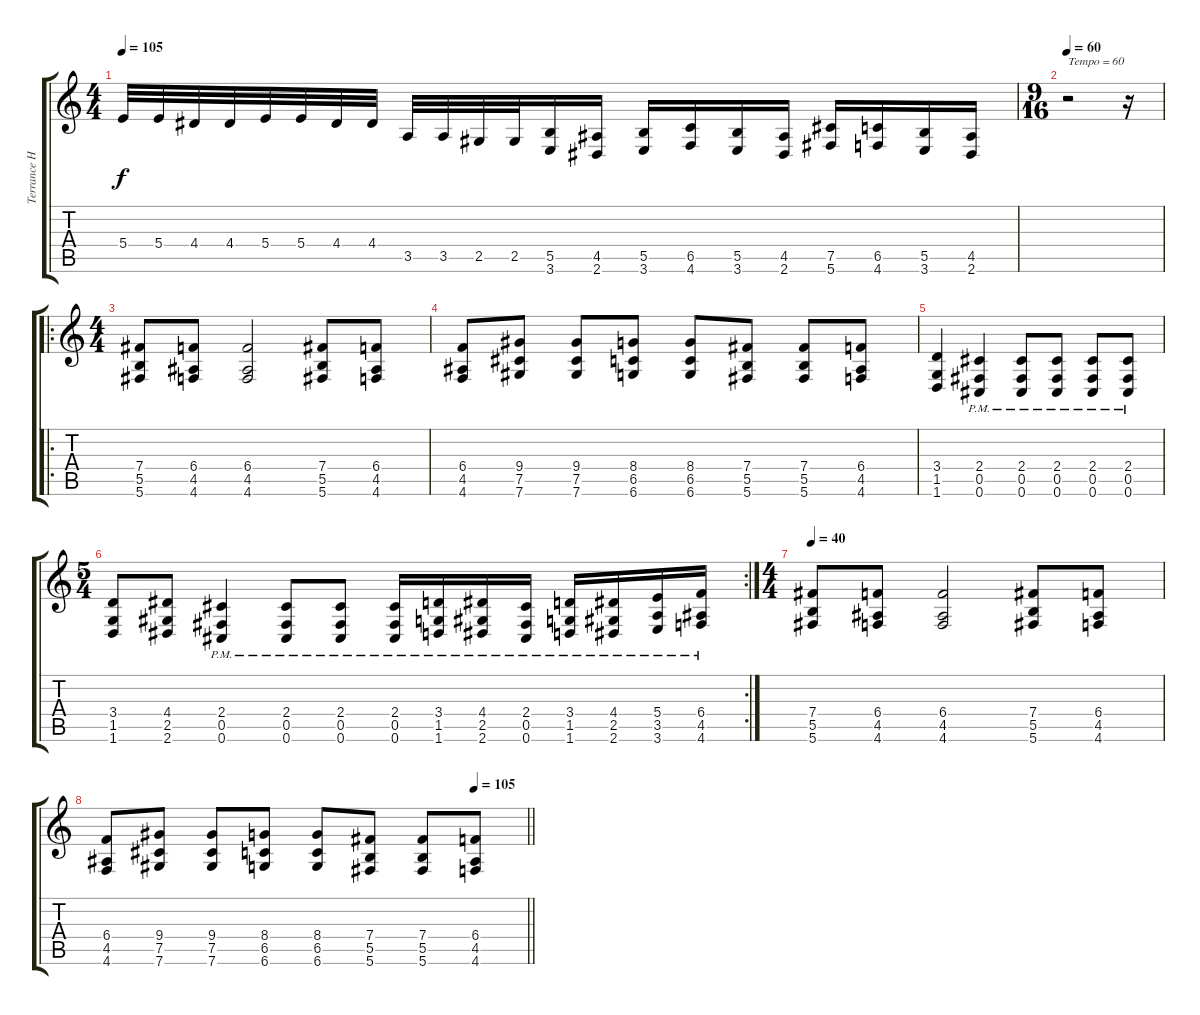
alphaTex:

\track ("Terrance Hobbs" "Terrance H") {instrument overdrivenguitar}
\staff {score tabs}
\tuning (Db4 Ab3 E3 B2 Gb2 Db2) {hide}
\ts (4 4)
\tempo 105
\clef g2
\ks c
5.4.32{dy f} 5.4.32 4.4.32 4.4.32 5.4.32 5.4.32 4.4.32 4.4.32 3.5.32 3.5.32 2.5.32 2.5.32 (5.5 3.6).16 (4.5 2.6).16 (5.5 3.6).16 (6.5 4.6).16 (5.5 3.6).16 (4.5 2.6).16 (7.5 5.6).16 (6.5 4.6).16 (5.5 3.6).16 (4.5 2.6).16 |
\ts (9 16)
\tempo 60
r.2{txt "Tempo = 60"} r.16 |
\ro
\ts (4 4)
(7.4 5.5 5.6).8 (6.4 4.5 4.6).8 (6.4 4.5 4.6).2 (7.4 5.5 5.6).8 (6.4 4.5 4.6).8 |
(6.4 4.5 4.6).8 (9.4 7.5 7.6).8 (9.4 7.5 7.6).8 (8.4 6.5 6.6).8 (8.4 6.5 6.6).8 (7.4 5.5 5.6).8 (7.4 5.5 5.6).8 (6.4 4.5 4.6).8 |
(3.4 1.5 1.6).4 (2.4{pm} 0.5{pm} 0.6{pm}).4 (2.4{pm} 0.5{pm} 0.6{pm}).8 (2.4{pm} 0.5{pm} 0.6{pm}).8 (2.4{pm} 0.5{pm} 0.6{pm}).8 (2.4{pm} 0.5{pm} 0.6{pm}).8 |
\rc 2
\ts (5 4)
(3.4 1.5 1.6).8 (4.4 2.5 2.6).8 (2.4{pm} 0.5{pm} 0.6{pm}).4 (2.4{pm} 0.5{pm} 0.6{pm}).8 (2.4{pm} 0.5{pm} 0.6{pm}).8 (2.4{pm} 0.5{pm} 0.6{pm}).16 (3.4{pm} 1.5{pm} 1.6{pm}).16 (4.4{pm} 2.5{pm} 2.6{pm}).16 (2.4{pm} 0.5{pm} 0.6{pm}).16 (3.4{pm} 1.5{pm} 1.6{pm}).16 (4.4{pm} 2.5{pm} 2.6{pm}).16 (5.4{pm} 3.5{pm} 3.6{pm}).16 (6.4{pm} 4.5{pm} 4.6{pm}).16 |
\ts (4 4)
\tempo 40
(7.4 5.5 5.6).8 (6.4 4.5 4.6).8 (6.4 4.5 4.6).2 (7.4 5.5 5.6).8 (6.4 4.5 4.6).8 |
\tempo (105 0.875)
\barLineRight lightlight
(6.4 4.5 4.6).8 (9.4 7.5 7.6).8 (9.4 7.5 7.6).8 (8.4 6.5 6.6).8 (8.4 6.5 6.6).8 (7.4 5.5 5.6).8 (7.4 5.5 5.6).8 (6.4 4.5 4.6).8
